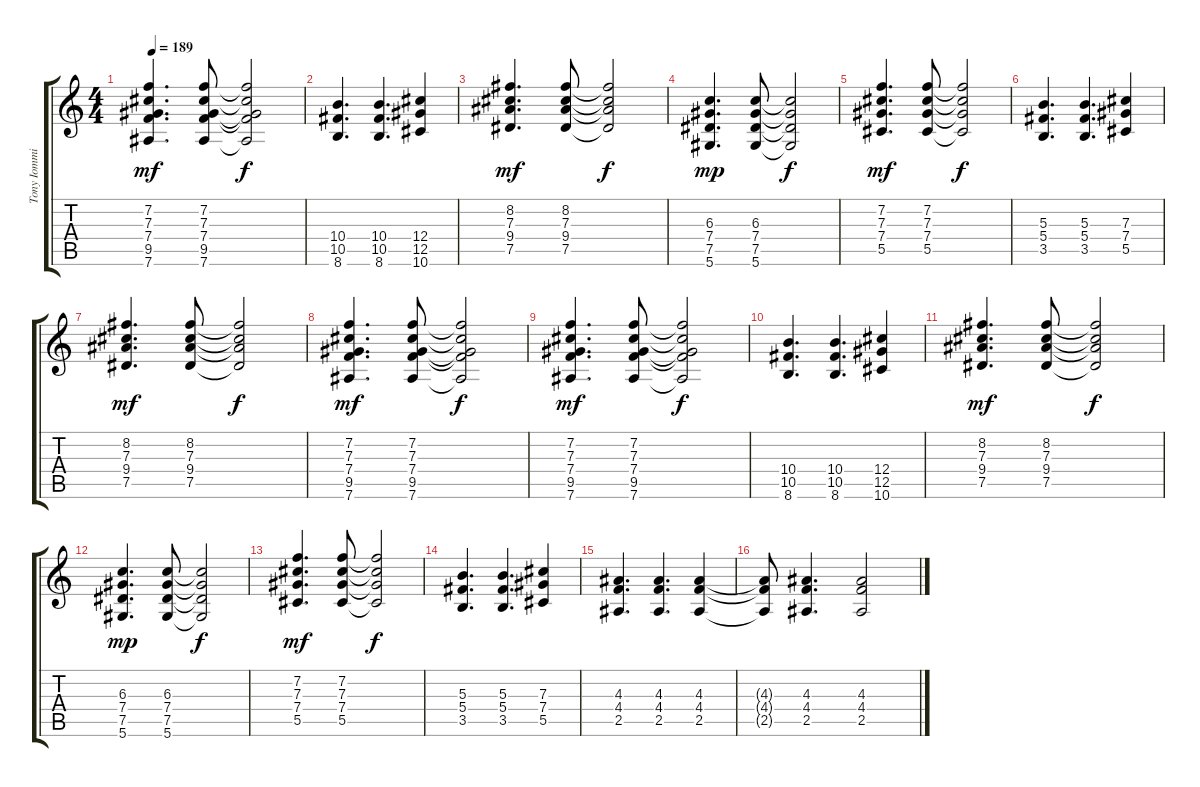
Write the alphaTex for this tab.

\track ("Tony Iommi (Rh. 2)" "Tony Iommi") {instrument overdrivenguitar}
\staff {score tabs}
\tuning (Eb4 Bb3 Gb3 Db3 Ab2 Eb2) {hide}
\ts (4 4)
\tempo 189
\clef g2
\ks c
(7.2 7.3 7.4 9.5 7.6).4{d dy mf} (7.2 7.3 7.4 9.5 7.6).8 (7.2{t} 7.3{t} 7.4{t} 9.5{t} 7.6{t}).2{dy f} |
(10.4 10.5 8.6).4{d} (10.4 10.5 8.6).4{d} (12.4 12.5 10.6).4 |
(8.2 7.3 9.4 7.5).4{d dy mf} (8.2 7.3 9.4 7.5).8 (8.2{t} 7.3{t} 9.4{t} 7.5{t}).2{dy f} |
(6.3 7.4 7.5 5.6).4{d dy mp} (6.3 7.4 7.5 5.6).8 (6.3{t} 7.4{t} 7.5{t} 5.6{t}).2{dy f} |
(7.2 7.3 7.4 5.5).4{d dy mf} (7.2 7.3 7.4 5.5).8 (7.2{t} 7.3{t} 7.4{t} 5.5{t}).2{dy f} |
(5.3 5.4 3.5).4{d} (5.3 5.4 3.5).4{d} (7.3 7.4 5.5).4 |
(8.2 7.3 9.4 7.5).4{d dy mf} (8.2 7.3 9.4 7.5).8 (8.2{t} 7.3{t} 9.4{t} 7.5{t}).2{dy f} |
(7.2 7.3 7.4 9.5 7.6).4{d dy mf} (7.2 7.3 7.4 9.5 7.6).8 (7.2{t} 7.3{t} 7.4{t} 9.5{t} 7.6{t}).2{dy f} |
(7.2 7.3 7.4 9.5 7.6).4{d dy mf} (7.2 7.3 7.4 9.5 7.6).8 (7.2{t} 7.3{t} 7.4{t} 9.5{t} 7.6{t}).2{dy f} |
(10.4 10.5 8.6).4{d} (10.4 10.5 8.6).4{d} (12.4 12.5 10.6).4 |
(8.2 7.3 9.4 7.5).4{d dy mf} (8.2 7.3 9.4 7.5).8 (8.2{t} 7.3{t} 9.4{t} 7.5{t}).2{dy f} |
(6.3 7.4 7.5 5.6).4{d dy mp} (6.3 7.4 7.5 5.6).8 (6.3{t} 7.4{t} 7.5{t} 5.6{t}).2{dy f} |
(7.2 7.3 7.4 5.5).4{d dy mf} (7.2 7.3 7.4 5.5).8 (7.2{t} 7.3{t} 7.4{t} 5.5{t}).2{dy f} |
(5.3 5.4 3.5).4{d} (5.3 5.4 3.5).4{d} (7.3 7.4 5.5).4 |
(4.3 4.4 2.5).4{d} (4.3 4.4 2.5).4{d} (4.3 4.4 2.5).4 |
(4.3{t} 4.4{t} 2.5{t}).8 (4.3 4.4 2.5).4{d} (4.3 4.4 2.5).2
